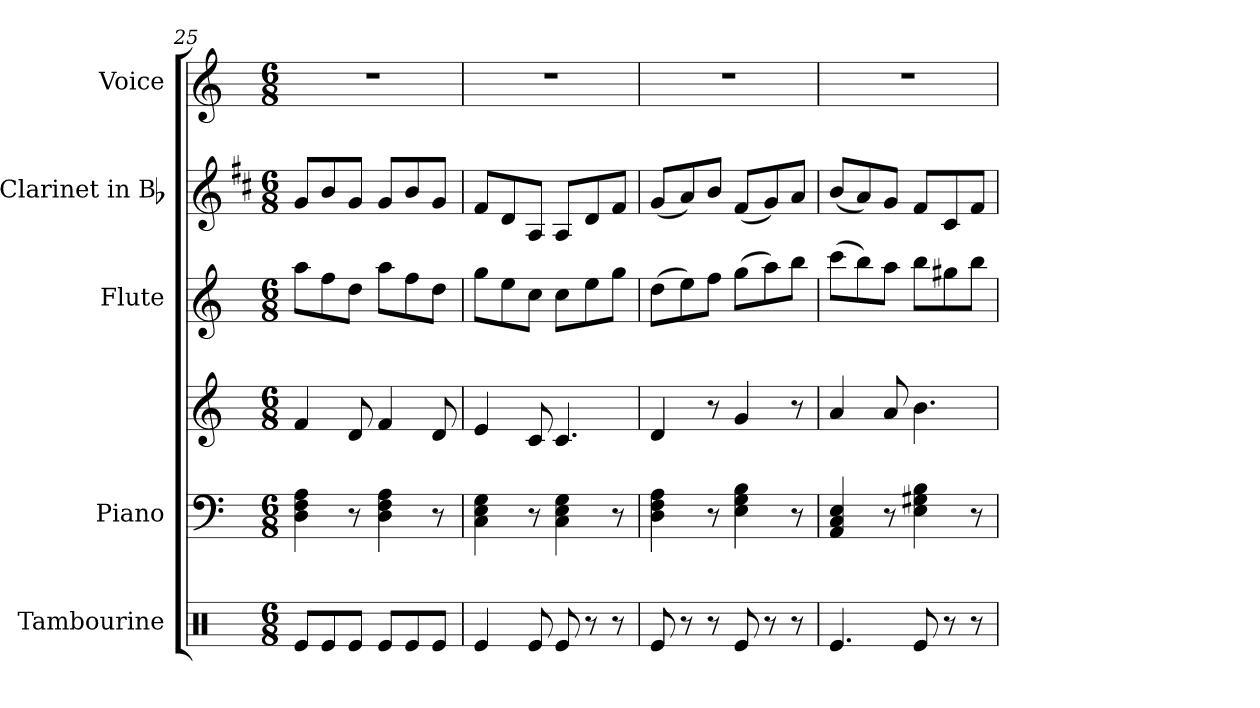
**kern	**kern	**kern	**kern	**kern	**kern
*part5	*part4	*part4	*part3	*part2	*part1
*staff6	*staff5	*staff4	*staff3	*staff2	*staff1
*I"Tambourine	*I"Piano	*	*I"Flute	*I"Clarinet in Bb	*I"Voice
*I'Tamb.	*I'Pno.	*	*I'Fl.	*I'Cl.	*I'Voice
*clefX	*clefF4	*clefG2	*clefG2	*clefG2	*clefG2
*	*	*	*	*ITrd1c2	*
*k[]	*k[]	*k[]	*k[]	*k[]	*k[]
*C:	*C:	*C:	*C:	*C:	*C:
*M6/8	*M6/8	*M6/8	*M6/8	*M6/8	*M6/8
=25	=25	=25	=25	=25	=25
!	!	!	!	!	!LO:N:vis=1
8Rei/L	4Di\ 4Fi 4Ai	4fi/	8aai\L	8fi/L	2.r
8Rei/	.	.	8ffi\	8ai/	.
8Rei/J	8r	8di/	8ddi\J	8fi/J	.
8Rei/L	4Di\ 4Fi 4Ai	4fi/	8aai\L	8fi/L	.
8Rei/	.	.	8ffi\	8ai/	.
8Rei/J	8r	8di/	8ddi\J	8fi/J	.
=26	=26	=26	=26	=26	=26
!	!	!	!	!	!LO:N:vis=1
4Rei/	4Ci\ 4Ei 4Gi	4ei/	8ggi\L	8ei/L	2.r
.	.	.	8eei\	8ci/	.
8Rei/	8r	8ci/	8cci\J	8Gi/J	.
8Rei/	4Ci\ 4Ei 4Gi	4.ci/	8cci\L	8Gi/L	.
8r	.	.	8eei\	8ci/	.
8r	8r	.	8ggi\J	8ei/J	.
!!LO:LB:g=z
=27	=27	=27	=27	=27	=27
!	!	!	!	!	!LO:N:vis=1
8Rei/	4Di\ 4Fi 4Ai	4di/	(8ddi\L	(8fi/L	2.r
8r	.	.	8eei\)	8gi/)	.
8r	8r	8r	8ffi\J	8ai/J	.
8Rei/	4Ei\ 4Gi 4Bi	4gi/	(8ggi\L	(8ei/L	.
8r	.	.	8aai\)	8fi/)	.
8r	8r	8r	8bbi\J	8gi/J	.
=28	=28	=28	=28	=28	=28
!	!	!	!	!	!LO:N:vis=1
4.Rei/	4AAi/ 4Ci 4Ei	4ai/	(8ccci\L	(8ai/L	2.r
.	.	.	8bbi\)	8gi/)	.
.	8r	8ai/	8aai\J	8fi/J	.
8Rei/	4Ei\ 4G#Xi 4Bi	4.bi\	8bbi\L	8ei/L	.
8r	.	.	8gg#Xi\	8Bi/	.
8r	8r	.	8bbi\J	8ei/J	.
=	=	=	=	=	=
*-	*-	*-	*-	*-	*-
